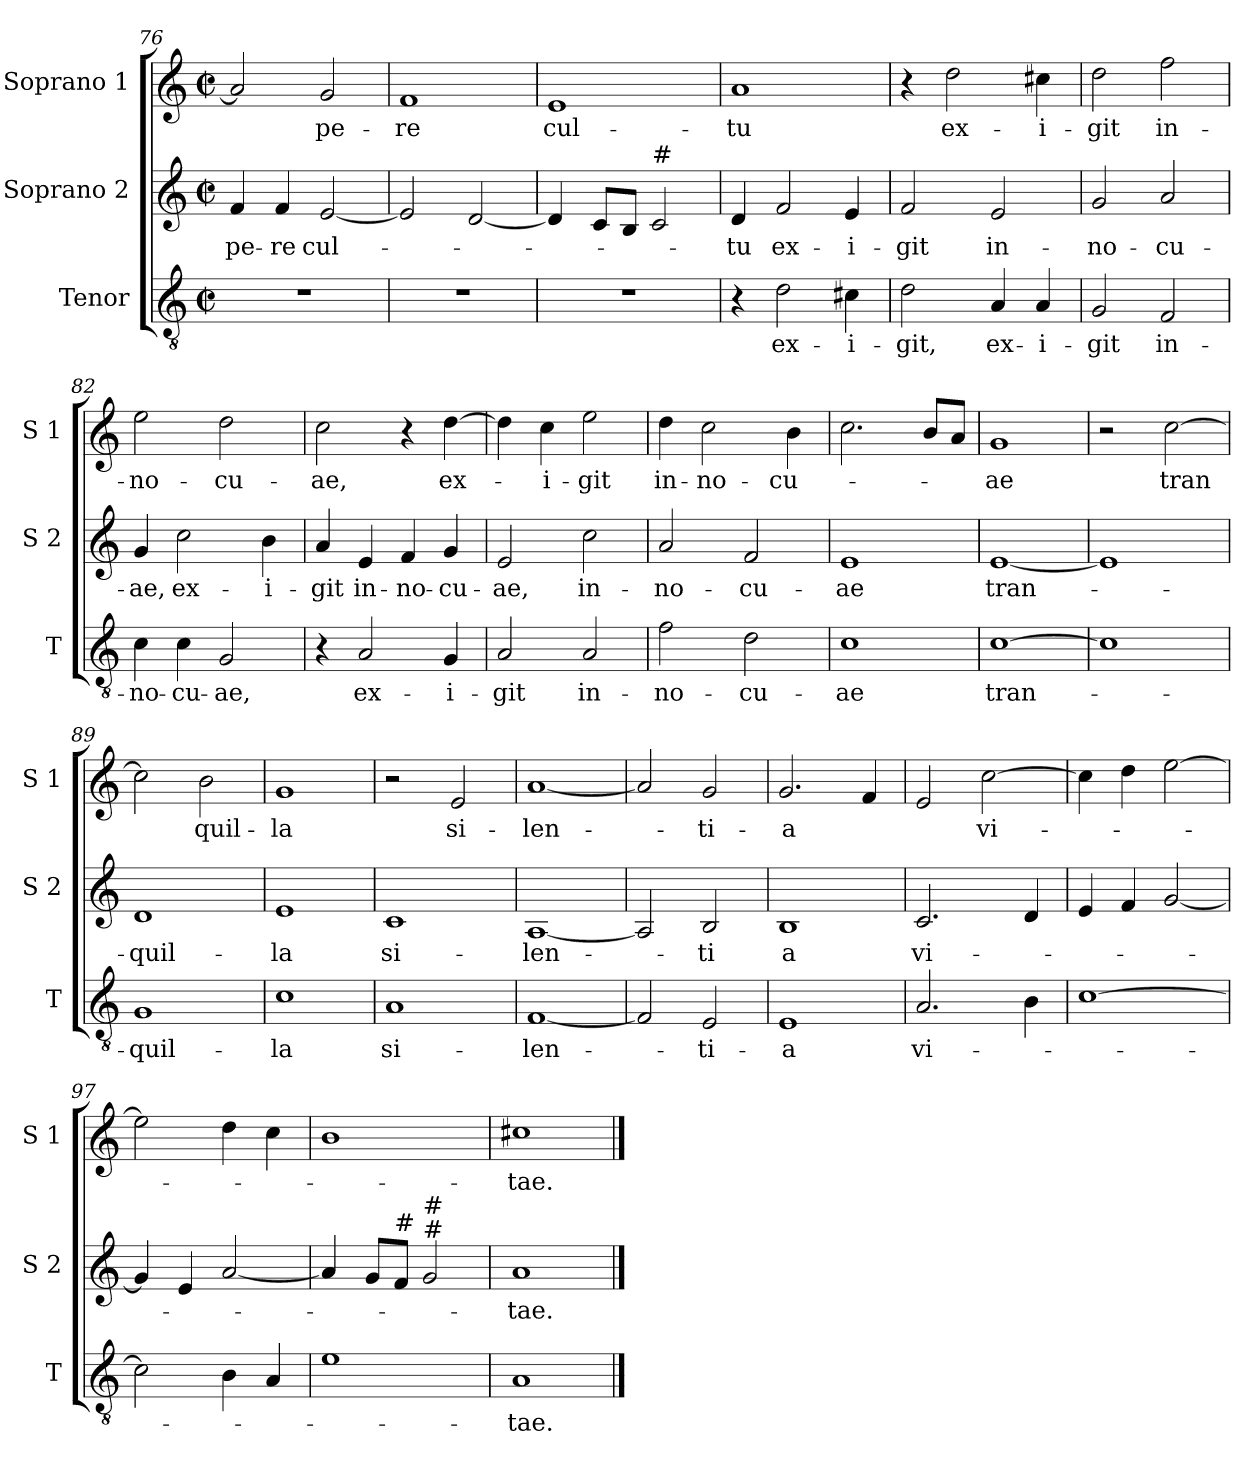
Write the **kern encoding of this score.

**kern	**text	**kern	**text	**kern	**text
*part3	*part3	*part2	*part2	*part1	*part1
*staff3	*staff3	*staff2	*staff2	*staff1	*staff1
*I"Tenor	*	*I"Soprano 2	*	*I"Soprano 1	*
*I'T	*	*I'S 2	*	*I'S 1	*
*clefGv2	*	*clefG2	*	*clefG2	*
*k[]	*	*k[]	*	*k[]	*
*C:	*	*C:	*	*C:	*
*M2/2	*	*M2/2	*	*M2/2	*
*met(c|)	*	*met(c|)	*	*met(c|)	*
=76	=76	=76	=76	=76	=76
!	!	!	!LO:LY:b	!	!
1r	.	4f/	-pe-	2a/]	.
!	!	!	!LO:LY:b	!	!
.	.	4f/	-re	.	.
!	!	!	!LO:LY:b	!	!LO:LY:b
.	.	[2e/	cul-	2g/	-pe-
=77	=77	=77	=77	=77	=77
!	!	!	!	!	!LO:LY:b
1r	.	2e/]	.	1f	-re
.	.	[2d/	.	.	.
!!LO:PB:g=z
=78	=78	=78	=78	=78	=78
!	!	!	!	!	!LO:LY:b
1r	.	4d/]	.	1e	cul-
.	.	8c/L	.	.	.
.	.	8B/J	.	.	.
!	!	!LO:TX:a:t=#	!	!	!
.	.	2c/	.	.	.
=79	=79	=79	=79	=79	=79
!	!	!	!LO:LY:b	!	!LO:LY:b
4r	.	4d/	-tu	1a	-tu
!	!LO:LY:b	!	!LO:LY:b	!	!
2d\	ex-	2f/	ex-	.	.
!	!LO:LY:b	!	!LO:LY:b	!	!
4c#X\	-i-	4e/	-i-	.	.
=80	=80	=80	=80	=80	=80
!	!LO:LY:b	!	!LO:LY:b	!	!
2d\	-git,	2f/	-git	4r	.
!	!	!	!	!	!LO:LY:b
.	.	.	.	2dd\	ex-
!	!LO:LY:b	!	!LO:LY:b	!	!
4A/	ex-	2e/	in-	.	.
!	!LO:LY:b	!	!	!	!LO:LY:b
4A/	-i-	.	.	4cc#X\	-i-
=81	=81	=81	=81	=81	=81
!	!LO:LY:b	!	!LO:LY:b	!	!LO:LY:b
2G/	-git	2g/	-no-	2dd\	-git
!	!LO:LY:b	!	!LO:LY:b	!	!LO:LY:b
2F/	in-	2a/	-cu-	2ff\	in-
=82	=82	=82	=82	=82	=82
!	!LO:LY:b	!	!LO:LY:b	!	!LO:LY:b
4c\	-no-	4g/	-ae,	2ee\	-no-
!	!LO:LY:b	!	!LO:LY:b	!	!
4c\	-cu-	2cc\	ex-	.	.
!	!LO:LY:b	!	!	!	!LO:LY:b
2G/	-ae,	.	.	2dd\	-cu-
!	!	!	!LO:LY:b	!	!
.	.	4b\	-i-	.	.
=83	=83	=83	=83	=83	=83
!	!	!	!LO:LY:b	!	!LO:LY:b
4r	.	4a/	-git	2cc\	-ae,
!	!LO:LY:b	!	!LO:LY:b	!	!
2A/	ex-	4e/	in-	.	.
!	!	!	!LO:LY:b	!	!
.	.	4f/	-no-	4r	.
!	!LO:LY:b	!	!LO:LY:b	!	!LO:LY:b
4G/	-i-	4g/	-cu-	[4dd\	ex-
=84	=84	=84	=84	=84	=84
!	!LO:LY:b	!	!LO:LY:b	!	!
2A/	-git	2e/	-ae,	4dd\]	.
!	!	!	!	!	!LO:LY:b
.	.	.	.	4cc\	-i-
!	!LO:LY:b	!	!LO:LY:b	!	!LO:LY:b
2A/	in-	2cc\	in-	2ee\	-git
!!LO:LB:g=z
=85	=85	=85	=85	=85	=85
!	!LO:LY:b	!	!LO:LY:b	!	!LO:LY:b
2f\	-no-	2a/	-no-	4dd\	in-
!	!	!	!	!	!LO:LY:b
.	.	.	.	2cc\	-no-
!	!LO:LY:b	!	!LO:LY:b	!	!
2d\	-cu-	2f/	-cu-	.	.
!	!	!	!	!	!LO:LY:b
.	.	.	.	4b\	-cu-
=86	=86	=86	=86	=86	=86
!	!LO:LY:b	!	!LO:LY:b	!	!
1c	-ae	1e	-ae	2.cc\	.
.	.	.	.	8b/L	.
.	.	.	.	8a/J	.
=87	=87	=87	=87	=87	=87
!	!LO:LY:b	!	!LO:LY:b	!	!LO:LY:b
[1c	tran-	[1e	tran-	1g	-ae
=88	=88	=88	=88	=88	=88
1c]	.	1e]	.	2r	.
!	!	!	!	!	!LO:LY:b
.	.	.	.	[2cc\	tran
=89	=89	=89	=89	=89	=89
!	!LO:LY:b	!	!LO:LY:b	!	!
1G	-quil-	1d	-quil-	2cc\]	.
!	!	!	!	!	!LO:LY:b
.	.	.	.	2b\	quil-
=90	=90	=90	=90	=90	=90
!	!LO:LY:b	!	!LO:LY:b	!	!LO:LY:b
1c	-la	1e	-la	1g	-la
=91	=91	=91	=91	=91	=91
!	!LO:LY:b	!	!LO:LY:b	!	!
1A	si-	1c	si-	2r	.
!	!	!	!	!	!LO:LY:b
.	.	.	.	2e/	si-
=92	=92	=92	=92	=92	=92
!	!LO:LY:b	!	!LO:LY:b	!	!LO:LY:b
[1F	-len-	[1A	-len-	[1a	-len-
!!LO:LB:g=z
=93	=93	=93	=93	=93	=93
2F/]	.	2A/]	.	2a/]	.
!	!LO:LY:b	!	!LO:LY:b	!	!LO:LY:b
2E/	-ti-	2B/	-ti	2g/	-ti-
=94	=94	=94	=94	=94	=94
!	!LO:LY:b	!	!LO:LY:b	!	!LO:LY:b
1E	-a	1B	a	2.g/	-a
.	.	.	.	4f/	.
=95	=95	=95	=95	=95	=95
!	!LO:LY:b	!	!LO:LY:b	!	!
2.A/	vi-	2.c/	vi-	2e/	.
!	!	!	!	!	!LO:LY:b
.	.	.	.	[2cc\	vi-
4B\	.	4d/	.	.	.
=96	=96	=96	=96	=96	=96
[1c	.	4e/	.	4cc\]	.
.	.	4f/	.	4dd\	.
.	.	[2g/	.	[2ee\	.
=97	=97	=97	=97	=97	=97
2c\]	.	4g/]	.	2ee\]	.
.	.	4e/	.	.	.
4B\	.	[2a/	.	4dd\	.
4A/	.	.	.	4cc\	.
=98	=98	=98	=98	=98	=98
1e	.	4a/]	.	1b	.
.	.	8g/L	.	.	.
!	!	!LO:TX:a:t=#	!	!	!
.	.	8f/J	.	.	.
!	!	!LO:TX:a:t=#	!	!	!
!	!	!LO:TX:a:t=#	!	!	!
.	.	2g/	.	.	.
=99	=99	=99	=99	=99	=99
!	!LO:LY:b	!	!LO:LY:b	!	!LO:LY:b
1A	-tae.	1a	-tae.	1cc#X	-tae.
==	==	==	==	==	==
*-	*-	*-	*-	*-	*-
